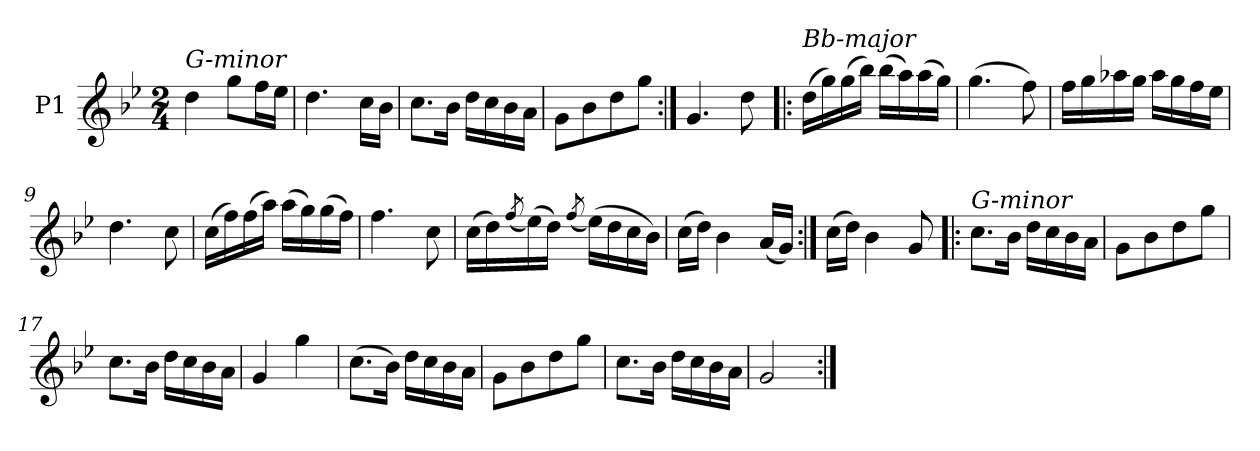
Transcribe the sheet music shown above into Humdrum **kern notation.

**kern
*part1
*staff1
*I"P1
*clefG2
*k[b-e-]
*g:
*M2/4
=1
!LO:TX:a:i:t=G-minor
4dd
8ggL
16ffL
16ee-JJ
=2
4.dd
16ccLL
16b-JJ
=3
8.ccL
16b-Jk
16ddLL
16cc
16b-
16aJJ
=4
8gL
8b-
8dd
8ggJ
=5:|!
4.g
8dd
=6!|:
!LO:TX:a:i:t=Bb-major
(16ddLL
16gg)
(16gg
16bb-JJ)
(16bb-LL
16aa)
(16aa
16ggJJ)
=7
(4.gg
8ff)
=8
16ffLL
16gg
16aa-X
16ggJJ
16aa-LL
16gg
16ff
16ee-JJ
=9
4.dd
8cc
=10
(16ccLL
16ff)
(16ff
16aaJJ)
(16aaLL
16gg)
(16gg
16ffJJ)
=11
4.ff
8cc
=12
(16ccLL
16dd)
(8qff/
(16ee-)
16ddJJ)
(8qff/
(16ee-LL)
16dd
16cc
16b-JJ)
=13
(16ccLL
16ddJJ)
4b-
(16aLL
16gJJ)
=14:|!
(16ccLL
16ddJJ)
4b-
8g
=15!|:
!LO:TX:a:i:t=G-minor
8.ccL
16b-Jk
16ddLL
16cc
16b-
16aJJ
=16
8gL
8b-
8dd
8ggJ
=17
8.ccL
16b-Jk
16ddLL
16cc
16b-
16aJJ
=18
4g
4gg
=19
(8.ccL
16b-Jk)
16ddLL
16cc
16b-
16aJJ
=20
8gL
8b-
8dd
8ggJ
=21
8.ccL
16b-Jk
16ddLL
16cc
16b-
16aJJ
=22
2g
=:|!
*-
